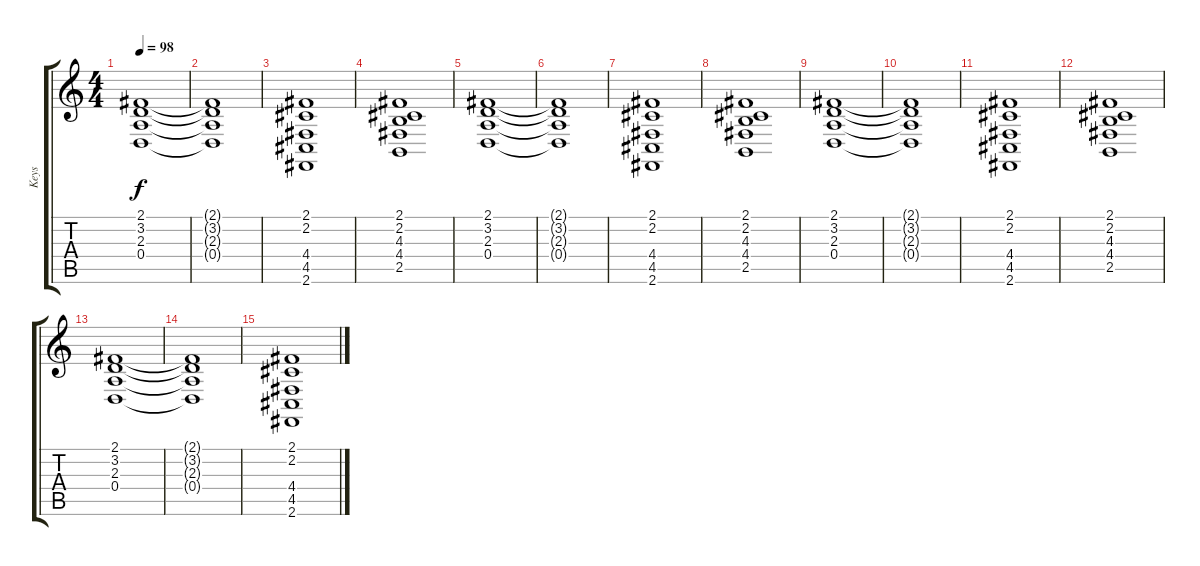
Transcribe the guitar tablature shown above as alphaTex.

\track ("Keys" "Keys") {instrument stringensemble1}
\staff {score tabs}
\tuning (E4 B3 G3 D3 A2 E2) {hide}
\ts (4 4)
\tempo 98
\clef g2
\ks c
(2.1 3.2 2.3 0.4).1{dy f} |
(2.1{t} 3.2{t} 2.3{t} 0.4{t}).1 |
(2.1 2.2 4.4 4.5 2.6).1 |
(2.1 2.2 4.3 4.4 2.5).1 |
(2.1 3.2 2.3 0.4).1 |
(2.1{t} 3.2{t} 2.3{t} 0.4{t}).1 |
(2.1 2.2 4.4 4.5 2.6).1 |
(2.1 2.2 4.3 4.4 2.5).1 |
(2.1 3.2 2.3 0.4).1 |
(2.1{t} 3.2{t} 2.3{t} 0.4{t}).1 |
(2.1 2.2 4.4 4.5 2.6).1 |
(2.1 2.2 4.3 4.4 2.5).1 |
(2.1 3.2 2.3 0.4).1{volume 3} |
(2.1{t} 3.2{t} 2.3{t} 0.4{t}).1 |
(2.1 2.2 4.4 4.5 2.6).1{volume 2}
